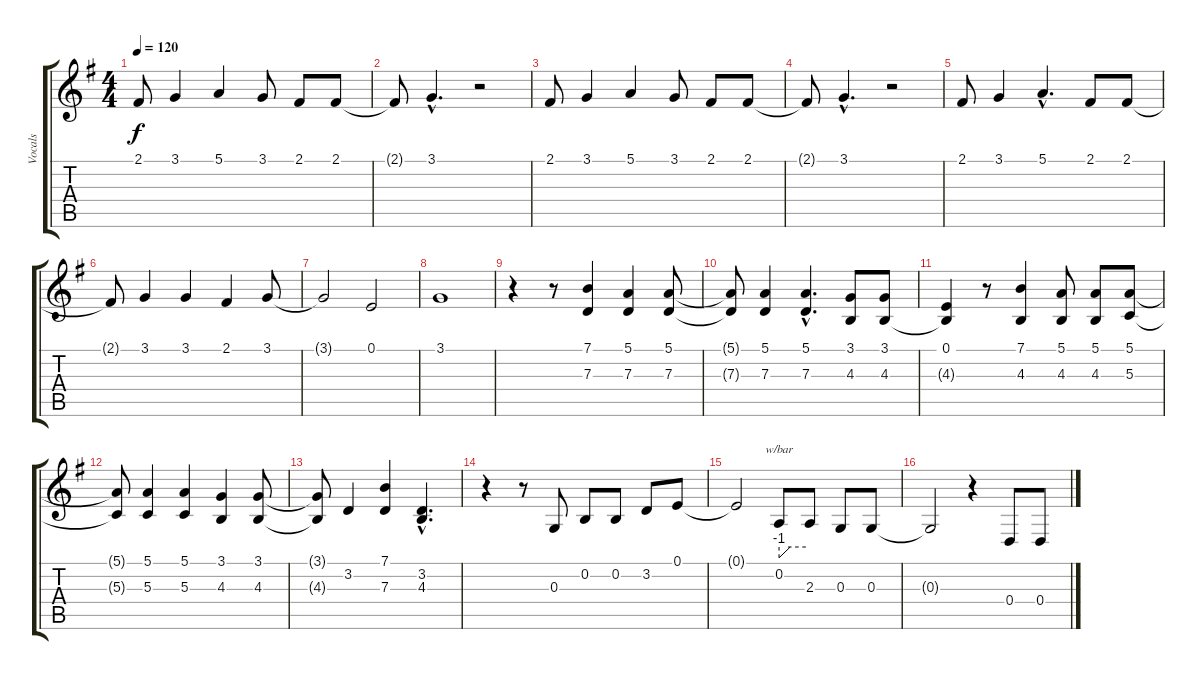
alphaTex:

\track ("Vocals" "Vocals") {instrument synthvoice}
\staff {score tabs}
\tuning (E4 B3 G3 D3 A2 E2) {hide}
\ts (4 4)
\tempo 120
\clef g2
\ks g
2.1.8{dy f} 3.1.4 5.1.4 3.1.8 2.1.8 2.1.8 |
2.1{t}.8 3.1{hac}.4{d} r.2 |
2.1.8 3.1.4 5.1.4 3.1.8 2.1.8 2.1.8 |
2.1{t}.8 3.1{hac}.4{d} r.2 |
2.1.8 3.1.4 5.1{hac}.4{d} 2.1.8 2.1.8 |
2.1{t}.8 3.1.4 3.1.4 2.1.4 3.1.8 |
3.1{t}.2 0.1.2 |
3.1.1 |
r.4 r.8 (7.1 7.3).4 (5.1 7.3).4 (5.1 7.3).8 |
(5.1{t} 7.3{t}).8 (5.1 7.3).4 (5.1{hac} 7.3{hac}).4{d} (3.1 4.3).8 (3.1 4.3).8 |
(0.1 4.3{t}).4 r.8 (7.1 4.3).4 (5.1 4.3).8 (5.1 4.3).8 (5.1 5.3).8 |
(5.1{t} 5.3{t}).8 (5.1 5.3).4 (5.1 5.3).4 (3.1 4.3).4 (3.1 4.3).8 |
(3.1{t} 4.3{t}).8 3.2.4 (7.1 7.3).4 (3.2{hac} 4.3{hac}).4{d} |
r.4 r.8 0.3.8 0.2.8 0.2.8 3.2.8 0.1.8 |
0.1{t}.2 0.2.8{tbe (custom default 0 -4 25 0 60 0)} 2.3.8 0.3.8 0.3.8 |
0.3{t}.2 r.4 0.4.8 0.4.8
